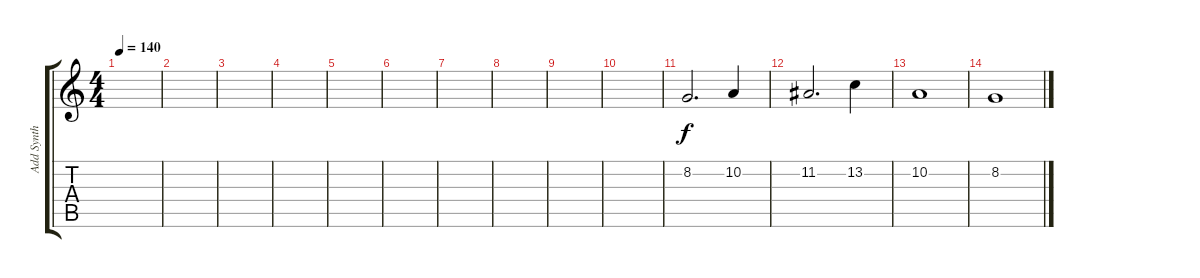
\track ("Add Synth" "Add Synth") {instrument pad8sweep}
\staff {score tabs}
\tuning (E4 B3 G3 D3 A2 E2) {hide}
\ts (4 4)
\tempo 140
\clef g2
\ks c
|
|
|
|
|
|
|
|
|
|
8.2.2{d dy f} 10.2.4 |
11.2.2{d} 13.2.4 |
10.2.1 |
8.2.1
